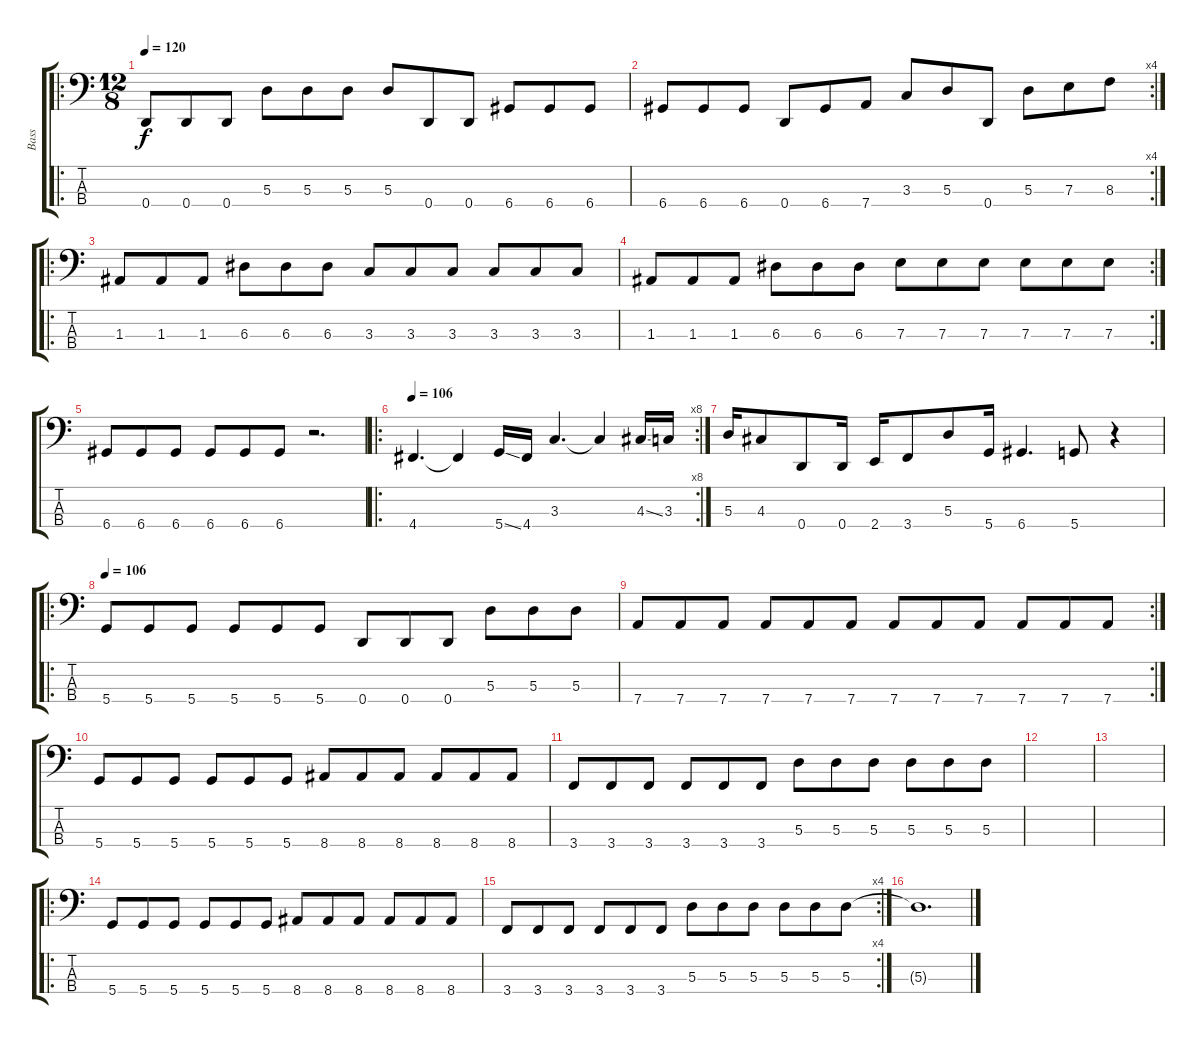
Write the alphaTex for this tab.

\track ("Bass" "Bass") {instrument electricbassfinger}
\staff {score tabs}
\tuning (F2 C2 A1 D1) {hide}
\ro
\ts (12 8)
\tempo 120
\clef f4
\ks c
0.4.8{dy f} 0.4.8 0.4.8 5.3.8 5.3.8 5.3.8 5.3.8 0.4.8 0.4.8 6.4.8 6.4.8 6.4.8 |
\rc 4
6.4.8 6.4.8 6.4.8 0.4.8 6.4.8 7.4.8 3.3.8 5.3.8 0.4.8 5.3.8 7.3.8 8.3.8 |
\ro
1.3.8 1.3.8 1.3.8 6.3.8 6.3.8 6.3.8 3.3.8 3.3.8 3.3.8 3.3.8 3.3.8 3.3.8 |
\rc 2
1.3.8 1.3.8 1.3.8 6.3.8 6.3.8 6.3.8 7.3.8 7.3.8 7.3.8 7.3.8 7.3.8 7.3.8 |
6.4.8 6.4.8 6.4.8 6.4.8 6.4.8 6.4.8 r.2{d} |
\ro
\rc 8
\tempo 106
4.4.4{d instrument fretlessbass} 4.4{t}.4 5.4{ss}.16 4.4.16 3.3.4{d} 3.3{t}.4 4.3{ss}.16 3.3.16 |
5.3.16 4.3.8 0.4.8 0.4.16 2.4.16 3.4.8 5.3.8 5.4.16 6.4.4{d} 5.4.8 r.4 |
\ro
\tempo 106
5.4.8 5.4.8 5.4.8 5.4.8 5.4.8 5.4.8 0.4.8 0.4.8 0.4.8 5.3.8 5.3.8 5.3.8 |
\rc 2
7.4.8 7.4.8 7.4.8 7.4.8 7.4.8 7.4.8 7.4.8 7.4.8 7.4.8 7.4.8 7.4.8 7.4.8 |
5.4.8 5.4.8 5.4.8 5.4.8 5.4.8 5.4.8 8.4.8 8.4.8 8.4.8 8.4.8 8.4.8 8.4.8 |
3.4.8 3.4.8 3.4.8 3.4.8 3.4.8 3.4.8 5.3.8 5.3.8 5.3.8 5.3.8 5.3.8 5.3.8 |
|
|
\ro
5.4.8 5.4.8 5.4.8 5.4.8 5.4.8 5.4.8 8.4.8 8.4.8 8.4.8 8.4.8 8.4.8 8.4.8 |
\rc 4
3.4.8 3.4.8 3.4.8 3.4.8 3.4.8 3.4.8 5.3.8 5.3.8 5.3.8 5.3.8 5.3.8 5.3.8 |
5.3{t}.1{d}
